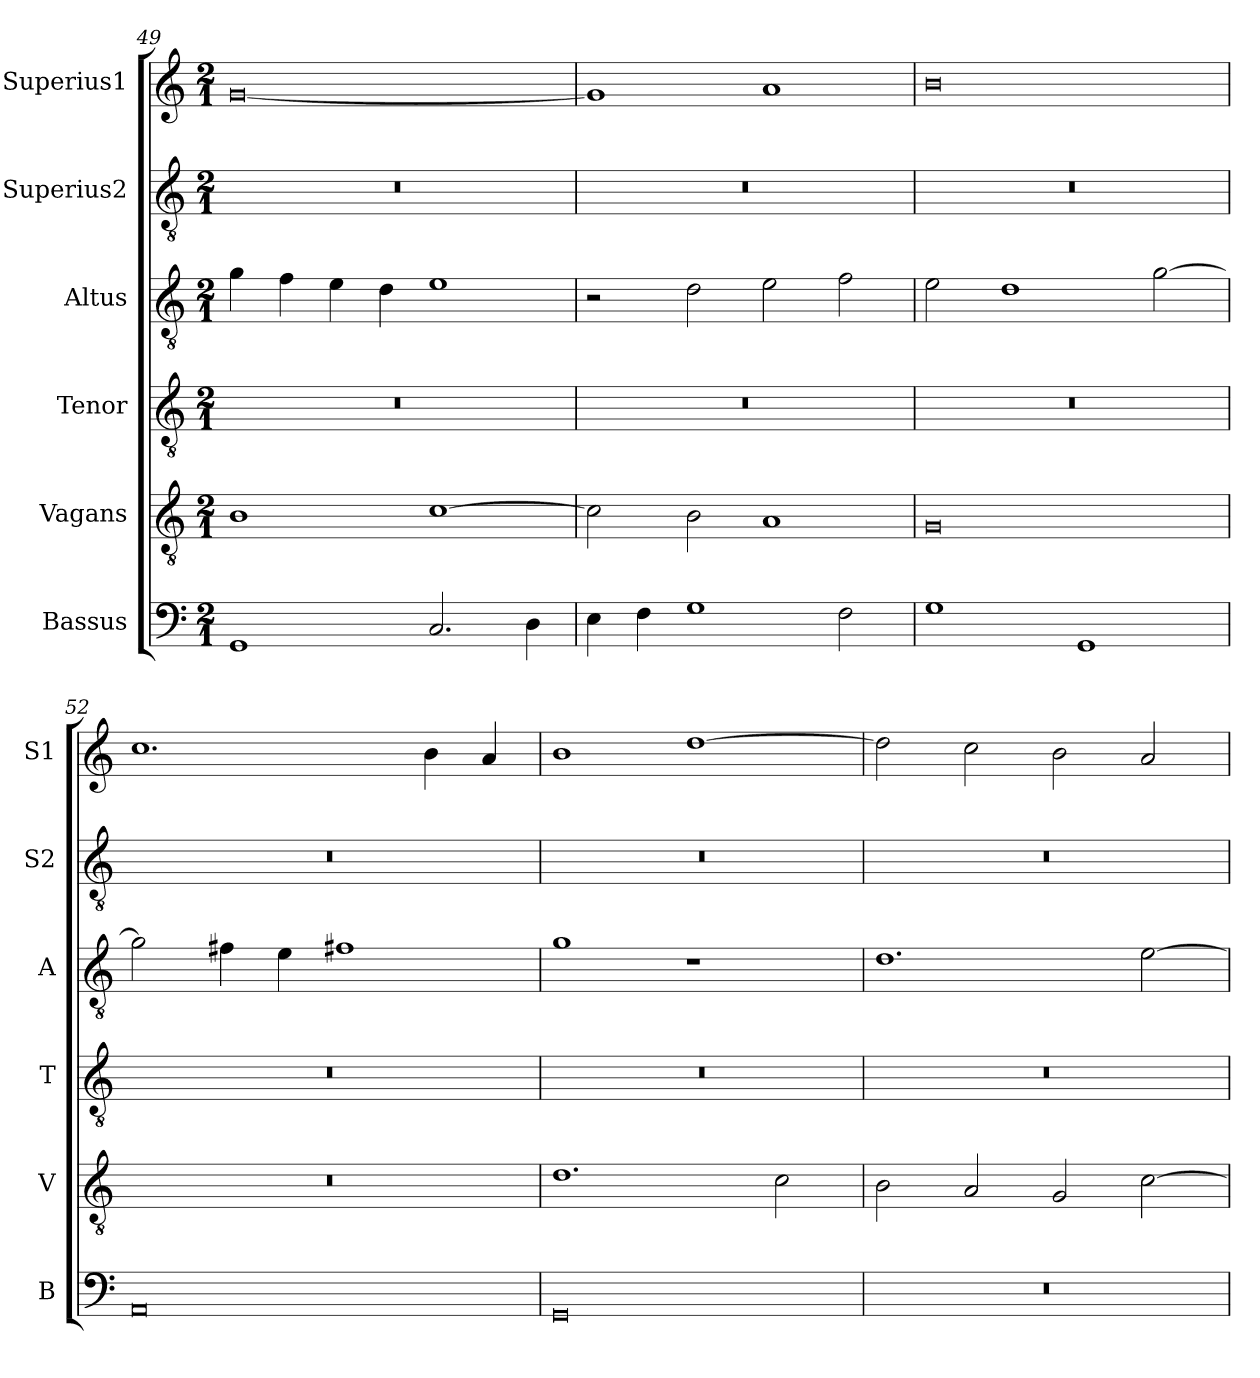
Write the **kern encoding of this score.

**kern	**kern	**kern	**kern	**kern	**kern
*part6	*part5	*part4	*part3	*part2	*part1
*staff6	*staff5	*staff4	*staff3	*staff2	*staff1
*I"Bassus	*I"Vagans	*I"Tenor	*I"Altus	*I"Superius2	*I"Superius1
*I'B	*I'V	*I'T	*I'A	*I'S2	*I'S1
*clefF4	*clefGv2	*clefGv2	*clefGv2	*clefGv2	*clefG2
*k[]	*k[]	*k[]	*k[]	*k[]	*k[]
*M2/1	*M2/1	*M2/1	*M2/1	*M2/1	*M2/1
=49	=49	=49	=49	=49	=49
1GG	1B	0r	4g\	0r	[0g
.	.	.	4f\	.	.
.	.	.	4e\	.	.
.	.	.	4d\	.	.
2.C/	[1c	.	1e	.	.
4D\	.	.	.	.	.
=50	=50	=50	=50	=50	=50
4E\	2c\]	0r	2r	0r	1g]
4F\	.	.	.	.	.
1G	2B\	.	2d\	.	.
.	1A	.	2e\	.	1a
2F\	.	.	2f\	.	.
=51	=51	=51	=51	=51	=51
1G	0G	0r	2e\	0r	0b
.	.	.	1d	.	.
1GG	.	.	.	.	.
.	.	.	[2g\	.	.
=52	=52	=52	=52	=52	=52
0AA	0r	0r	2g\]	0r	1.cc
.	.	.	4f#X\	.	.
.	.	.	4e\	.	.
.	.	.	1f#X	.	.
.	.	.	.	.	4b\
.	.	.	.	.	4a/
=53	=53	=53	=53	=53	=53
0GG	1.d	0r	1g	0r	1b
.	.	.	1r	.	[1dd
.	2c\	.	.	.	.
=54	=54	=54	=54	=54	=54
0r	2B\	0r	1.d	0r	2dd\]
.	2A/	.	.	.	2cc\
.	2G/	.	.	.	2b\
.	[2c\	.	[2e\	.	2a/
=	=	=	=	=	=
*-	*-	*-	*-	*-	*-
